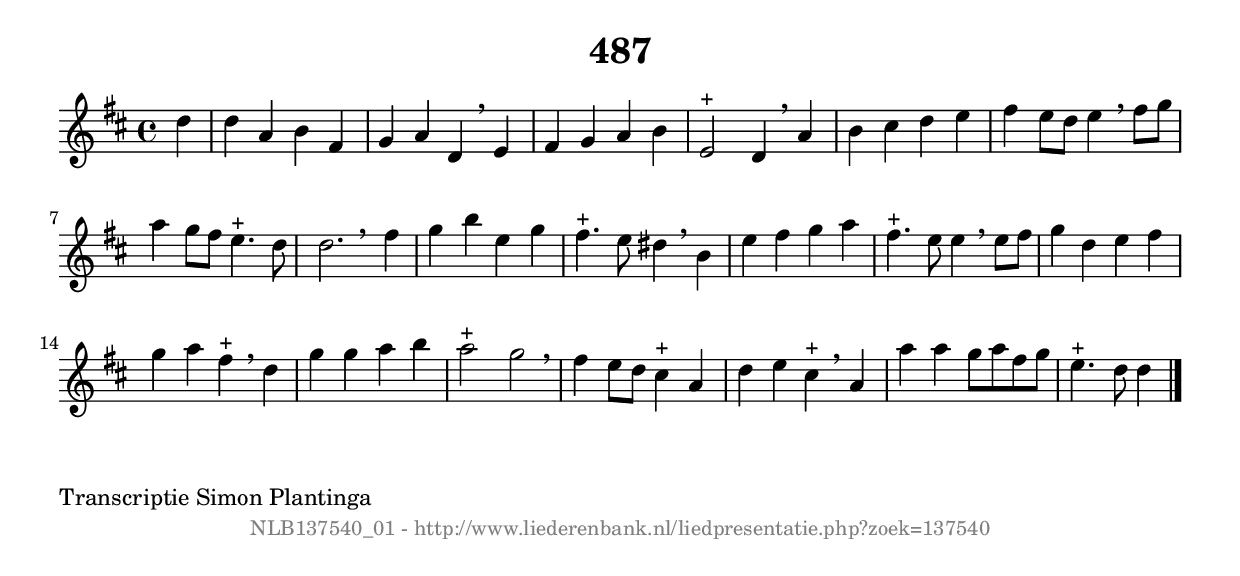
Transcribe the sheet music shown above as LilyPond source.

%
% produced by wce2krn 1.64 (7 June 2014)
%
\version"2.16"
#(append! paper-alist '(("long" . (cons (* 210 mm) (* 2000 mm)))))
#(set-default-paper-size "long")
sb = {\breathe}
mBreak = {\breathe }
bBreak = {\breathe }
x = {\once\override NoteHead #'style = #'cross }
gl=\glissando
itime={\override Staff.TimeSignature #'stencil = ##f }
ficta = {\once\set suggestAccidentals = ##t}
fine = {\once\override Score.RehearsalMark #'self-alignment-X = #1 \mark \markup {\italic{Fine}}}
dc = {\once\override Score.RehearsalMark #'self-alignment-X = #1 \mark \markup {\italic{D.C.}}}
dcf = {\once\override Score.RehearsalMark #'self-alignment-X = #1 \mark \markup {\italic{D.C. al Fine}}}
dcc = {\once\override Score.RehearsalMark #'self-alignment-X = #1 \mark \markup {\italic{D.C. al Coda}}}
ds = {\once\override Score.RehearsalMark #'self-alignment-X = #1 \mark \markup {\italic{D.S.}}}
dsf = {\once\override Score.RehearsalMark #'self-alignment-X = #1 \mark \markup {\italic{D.S. al Fine}}}
dsc = {\once\override Score.RehearsalMark #'self-alignment-X = #1 \mark \markup {\italic{D.S. al Coda}}}
pv = {\set Score.repeatCommands = #'((volta "1"))}
sv = {\set Score.repeatCommands = #'((volta "2"))}
tv = {\set Score.repeatCommands = #'((volta "3"))}
qv = {\set Score.repeatCommands = #'((volta "4"))}
xv = {\set Score.repeatCommands = #'((volta #f))}
\header{ tagline = ""
title = "487"
}
\score {{
\key d \major
\relative g'
{
\set melismaBusyProperties = #'()
\partial 32*8
\time 4/4
\tempo 4=120
\override Score.MetronomeMark #'transparent = ##t
\override Score.RehearsalMark #'break-visibility = #(vector #t #t #f)
d'4 | d4 a4 b4 fis4 | g4 a4 d,4 \sb e4 | fis4 g4 a4 b4 | e,2^"+" d4 \mBreak
a'4 | b4 cis4 d4 e4 | fis4 e8 d8 e4 \sb fis8 g8 | a4 g8 fis8 e4.^"+" d8 | d2. \bar ":|:" \bBreak
fis4 | g4 b4 e,4 g4 | fis4.^"+" e8 dis4 \sb b4 | e4 fis4 g4 a4 | fis4.^"+" e8 e4 \mBreak
e8 fis8 | g4 d4 e4 fis4 | g4 a4 fis4^"+" \sb d4 | g4 g4 a4 b4 | a2^"+" g2 | \mBreak \bar "|"
fis4 e8 d8 cis4^"+" a4 | d4 e4 cis4^"+" \sb a4 | a'4 a4 g8 a8 fis8 g8 | e4.^"+" d8 d4 \bar "|."
 }}
 \midi { }
 \layout {
            indent = 0.0\cm
}
}
\markup { \wordwrap-string #" 
Transcriptie Simon Plantinga
"}
\markup { \vspace #0 } \markup { \with-color #grey \fill-line { \center-column { \smaller "NLB137540_01 - http://www.liederenbank.nl/liedpresentatie.php?zoek=137540" } } }
